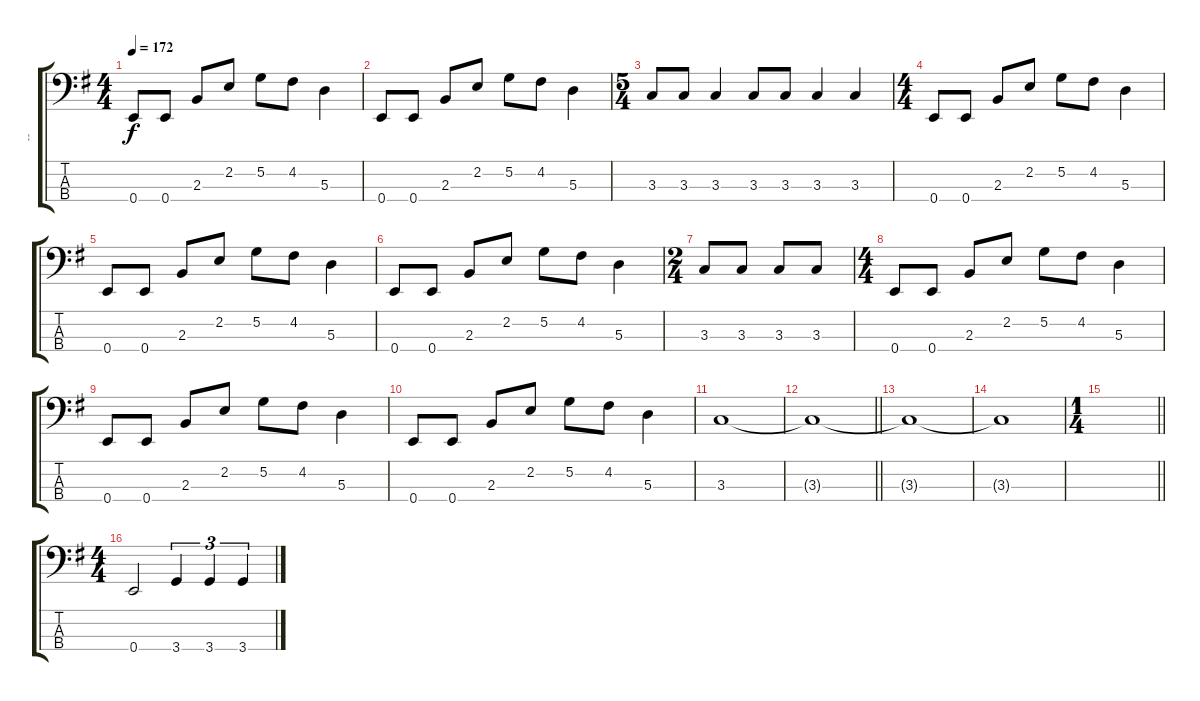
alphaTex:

\track ("--" "--") {instrument fretlessbass}
\staff {score tabs}
\tuning (G2 D2 A1 E1) {hide}
\ts (4 4)
\tempo 172
\clef f4
\ks g
0.4.8{dy f} 0.4.8 2.3.8 2.2.8 5.2.8 4.2.8 5.3.4 |
0.4.8 0.4.8 2.3.8 2.2.8 5.2.8 4.2.8 5.3.4 |
\ts (5 4)
3.3.8 3.3.8 3.3.4 3.3.8 3.3.8 3.3.4 3.3.4 |
\ts (4 4)
0.4.8 0.4.8 2.3.8 2.2.8 5.2.8 4.2.8 5.3.4 |
0.4.8 0.4.8 2.3.8 2.2.8 5.2.8 4.2.8 5.3.4 |
0.4.8 0.4.8 2.3.8 2.2.8 5.2.8 4.2.8 5.3.4 |
\ts (2 4)
3.3.8 3.3.8 3.3.8 3.3.8 |
\ts (4 4)
0.4.8 0.4.8 2.3.8 2.2.8 5.2.8 4.2.8 5.3.4 |
0.4.8 0.4.8 2.3.8 2.2.8 5.2.8 4.2.8 5.3.4 |
0.4.8 0.4.8 2.3.8 2.2.8 5.2.8 4.2.8 5.3.4 |
3.3.1 |
\barLineRight lightlight
3.3{t}.1{volume 5} |
3.3{t}.1 |
3.3{t}.1 |
\ts (1 4)
\barLineRight lightlight
|
\ts (4 4)
\section ("" "")
0.4.2 3.4.4{tu (3 2)} 3.4.4{tu (3 2)} 3.4.4{tu (3 2)}
